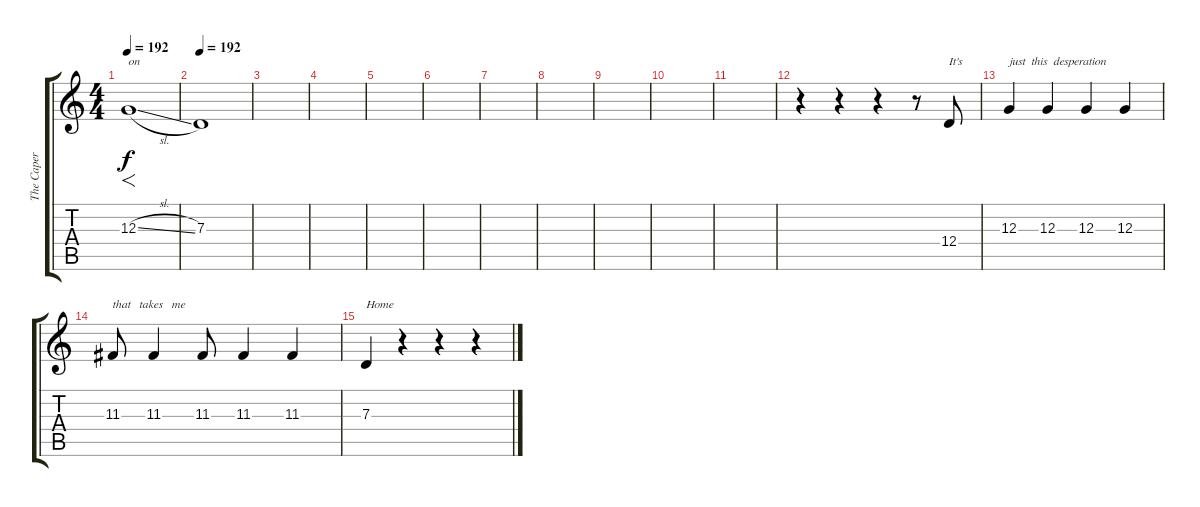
\track ("The Caper - Vocals" "The Caper ") {instrument lead2sawtooth}
\staff {score tabs}
\tuning (E4 B3 G3 D3 A2 E2) {hide}
\ts (4 4)
\tempo 192
\clef g2
\ks c
12.3{sl}.1{f txt "on" dy f} |
\tempo 192
7.3.1 |
|
|
|
|
|
|
|
|
|
r.4 r.4 r.4 r.8 12.4.8{txt "It's"} |
12.3.4{txt "just  this  desperation "} 12.3.4 12.3.4 12.3.4 |
11.3.8{txt "that   takes   me"} 11.3.4 11.3.8 11.3.4 11.3.4 |
7.3.4{txt "Home"} r.4 r.4 r.4
